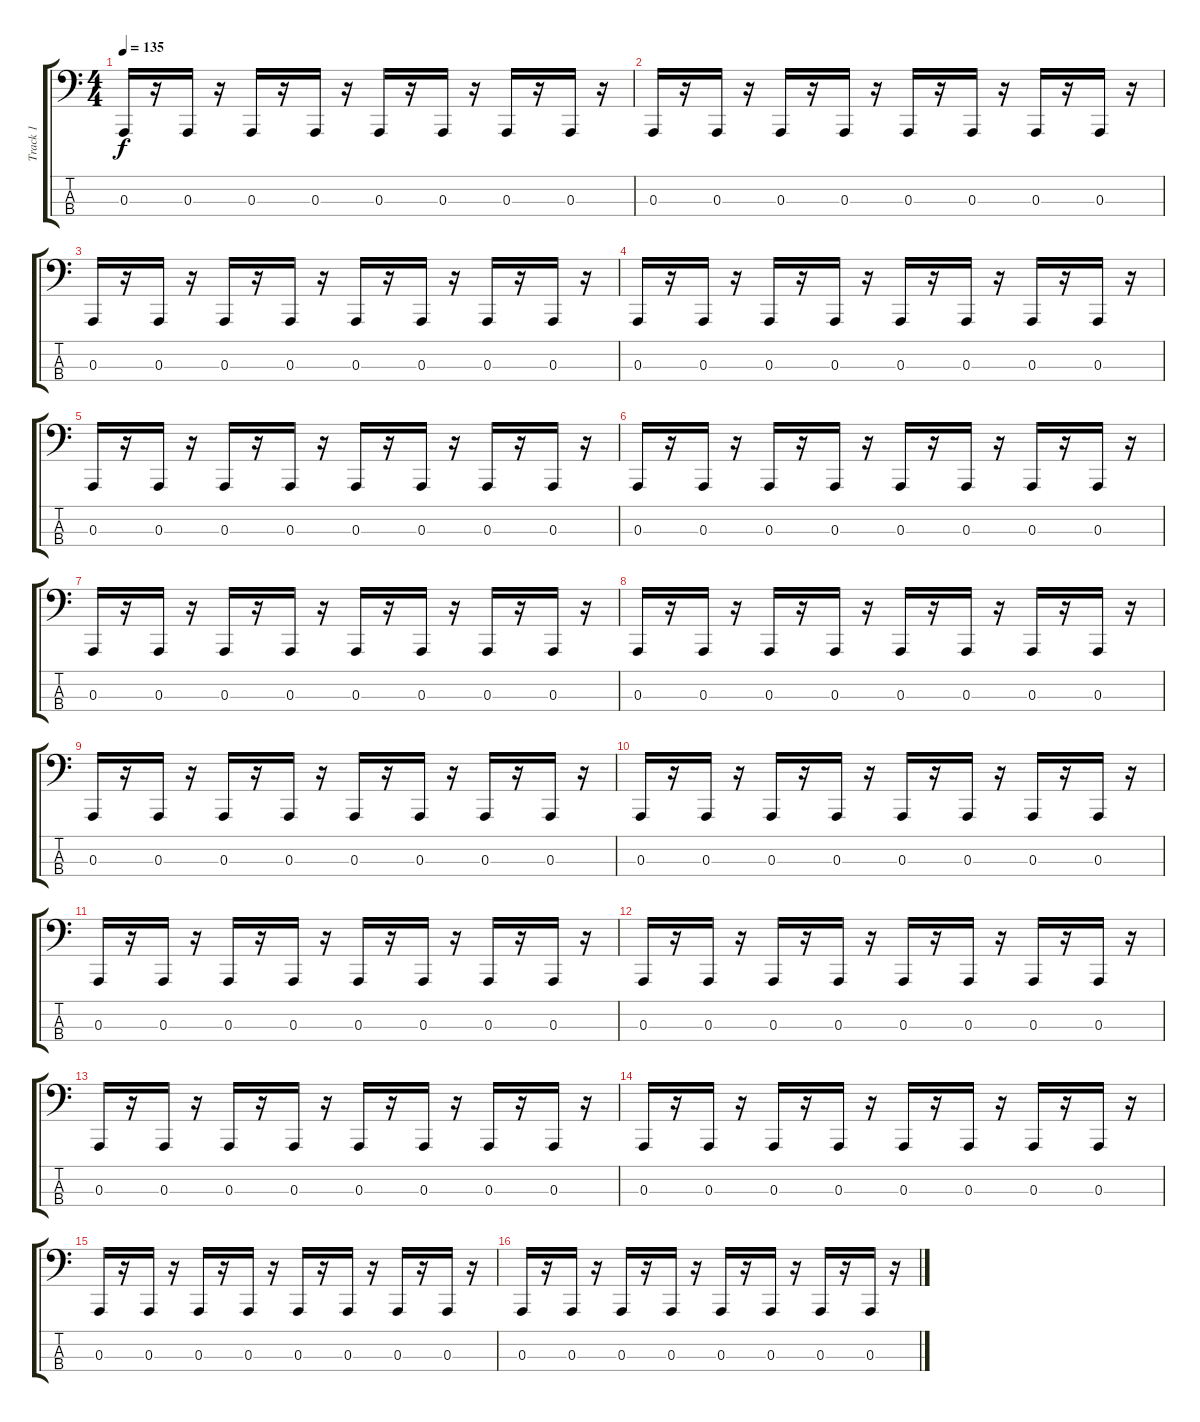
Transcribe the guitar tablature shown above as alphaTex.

\track ("Track 1" "Track 1") {instrument pad3polysynth}
\staff {score tabs}
\tuning (G2 D2 A1 E1) {hide}
\ts (4 4)
\tempo 135
\clef f4
\ks c
0.3.16{dy f} r.16 0.3.16 r.16 0.3.16 r.16 0.3.16 r.16 0.3.16 r.16 0.3.16 r.16 0.3.16 r.16 0.3.16 r.16 |
0.3.16 r.16 0.3.16 r.16 0.3.16 r.16 0.3.16 r.16 0.3.16 r.16 0.3.16 r.16 0.3.16 r.16 0.3.16 r.16 |
0.3.16 r.16 0.3.16 r.16 0.3.16 r.16 0.3.16 r.16 0.3.16 r.16 0.3.16 r.16 0.3.16 r.16 0.3.16 r.16 |
0.3.16 r.16 0.3.16 r.16 0.3.16 r.16 0.3.16 r.16 0.3.16 r.16 0.3.16 r.16 0.3.16 r.16 0.3.16 r.16 |
0.3.16 r.16 0.3.16 r.16 0.3.16 r.16 0.3.16 r.16 0.3.16 r.16 0.3.16 r.16 0.3.16 r.16 0.3.16 r.16 |
0.3.16 r.16 0.3.16 r.16 0.3.16 r.16 0.3.16 r.16 0.3.16 r.16 0.3.16 r.16 0.3.16 r.16 0.3.16 r.16 |
0.3.16 r.16 0.3.16 r.16 0.3.16 r.16 0.3.16 r.16 0.3.16 r.16 0.3.16 r.16 0.3.16 r.16 0.3.16 r.16 |
0.3.16 r.16 0.3.16 r.16 0.3.16 r.16 0.3.16 r.16 0.3.16 r.16 0.3.16 r.16 0.3.16 r.16 0.3.16 r.16 |
0.3.16 r.16 0.3.16 r.16 0.3.16 r.16 0.3.16 r.16 0.3.16 r.16 0.3.16 r.16 0.3.16 r.16 0.3.16 r.16 |
0.3.16 r.16 0.3.16 r.16 0.3.16 r.16 0.3.16 r.16 0.3.16 r.16 0.3.16 r.16 0.3.16 r.16 0.3.16 r.16 |
0.3.16 r.16 0.3.16 r.16 0.3.16 r.16 0.3.16 r.16 0.3.16 r.16 0.3.16 r.16 0.3.16 r.16 0.3.16 r.16 |
0.3.16 r.16 0.3.16 r.16 0.3.16 r.16 0.3.16 r.16 0.3.16 r.16 0.3.16 r.16 0.3.16 r.16 0.3.16 r.16 |
0.3.16 r.16 0.3.16 r.16 0.3.16 r.16 0.3.16 r.16 0.3.16 r.16 0.3.16 r.16 0.3.16 r.16 0.3.16 r.16 |
0.3.16 r.16 0.3.16 r.16 0.3.16 r.16 0.3.16 r.16 0.3.16 r.16 0.3.16 r.16 0.3.16 r.16 0.3.16 r.16 |
0.3.16 r.16 0.3.16 r.16 0.3.16 r.16 0.3.16 r.16 0.3.16 r.16 0.3.16 r.16 0.3.16 r.16 0.3.16 r.16 |
0.3.16 r.16 0.3.16 r.16 0.3.16 r.16 0.3.16 r.16 0.3.16 r.16 0.3.16 r.16 0.3.16 r.16 0.3.16 r.16
